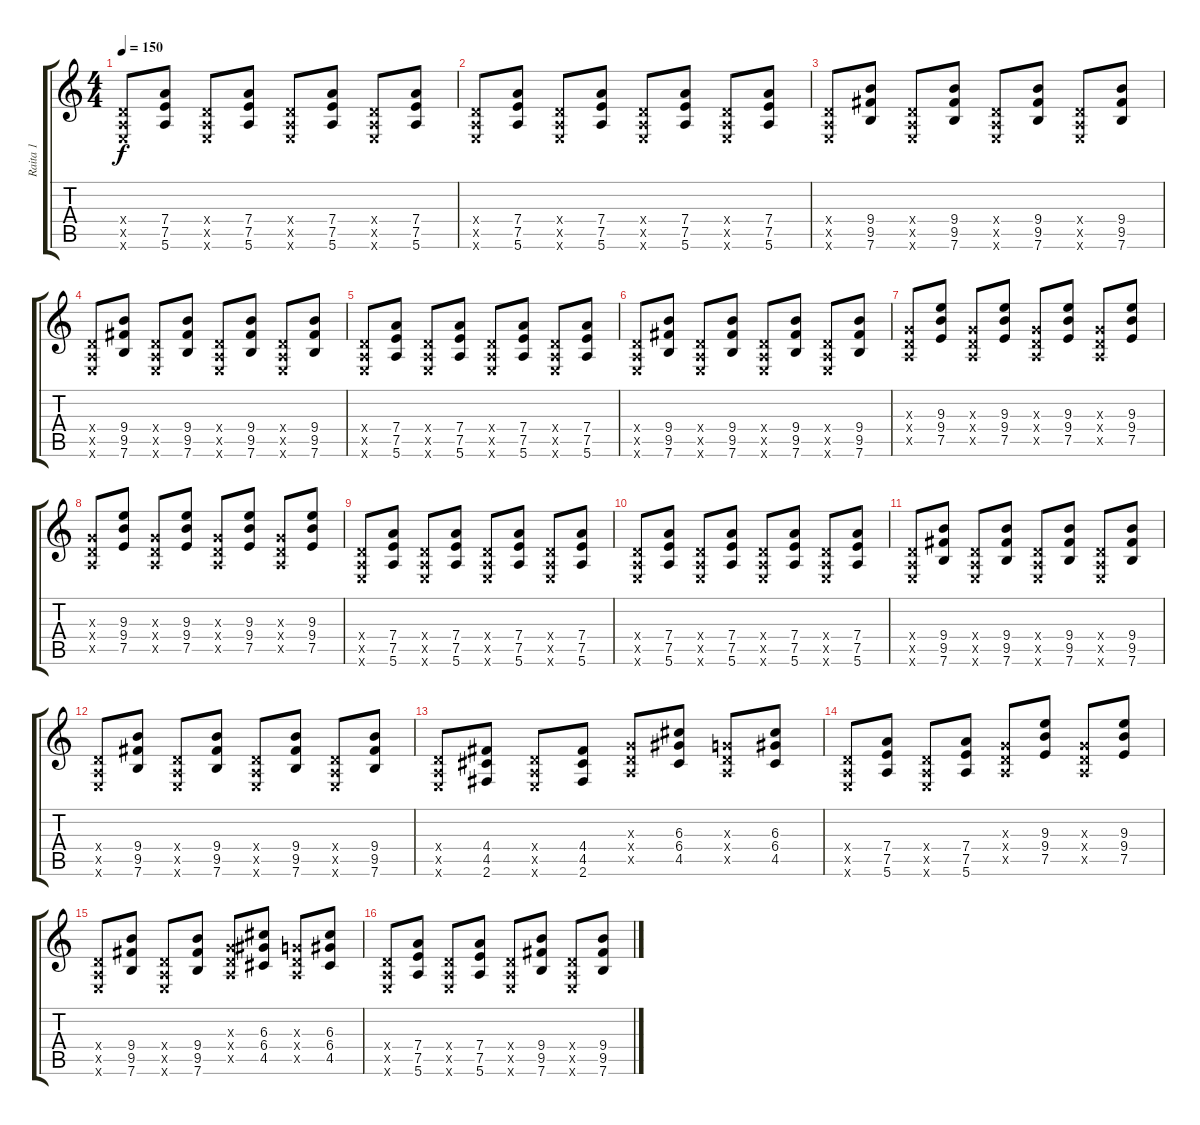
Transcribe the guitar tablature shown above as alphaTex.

\track ("Raita 1" "Raita 1") {instrument overdrivenguitar}
\staff {score tabs}
\tuning (E4 B3 G3 D3 A2 E2) {hide}
\ts (4 4)
\tempo 150
\clef g2
\ks c
(0.4{x} 0.5{x} 0.6{x}).8{dy f} (7.4 7.5 5.6).8 (0.4{x} 0.5{x} 0.6{x}).8 (7.4 7.5 5.6).8 (0.4{x} 0.5{x} 0.6{x}).8 (7.4 7.5 5.6).8 (0.4{x} 0.5{x} 0.6{x}).8 (7.4 7.5 5.6).8 |
(0.4{x} 0.5{x} 0.6{x}).8 (7.4 7.5 5.6).8 (0.4{x} 0.5{x} 0.6{x}).8 (7.4 7.5 5.6).8 (0.4{x} 0.5{x} 0.6{x}).8 (7.4 7.5 5.6).8 (0.4{x} 0.5{x} 0.6{x}).8 (7.4 7.5 5.6).8 |
(0.4{x} 0.5{x} 0.6{x}).8 (9.4 9.5 7.6).8 (0.4{x} 0.5{x} 0.6{x}).8 (9.4 9.5 7.6).8 (0.4{x} 0.5{x} 0.6{x}).8 (9.4 9.5 7.6).8 (0.4{x} 0.5{x} 0.6{x}).8 (9.4 9.5 7.6).8 |
(0.4{x} 0.5{x} 0.6{x}).8 (9.4 9.5 7.6).8 (0.4{x} 0.5{x} 0.6{x}).8 (9.4 9.5 7.6).8 (0.4{x} 0.5{x} 0.6{x}).8 (9.4 9.5 7.6).8 (0.4{x} 0.5{x} 0.6{x}).8 (9.4 9.5 7.6).8 |
(0.4{x} 0.5{x} 0.6{x}).8 (7.4 7.5 5.6).8 (0.4{x} 0.5{x} 0.6{x}).8 (7.4 7.5 5.6).8 (0.4{x} 0.5{x} 0.6{x}).8 (7.4 7.5 5.6).8 (0.4{x} 0.5{x} 0.6{x}).8 (7.4 7.5 5.6).8 |
(0.4{x} 0.5{x} 0.6{x}).8 (9.4 9.5 7.6).8 (0.4{x} 0.5{x} 0.6{x}).8 (9.4 9.5 7.6).8 (0.4{x} 0.5{x} 0.6{x}).8 (9.4 9.5 7.6).8 (0.4{x} 0.5{x} 0.6{x}).8 (9.4 9.5 7.6).8 |
(0.3{x} 0.4{x} 0.5{x}).8 (9.3 9.4 7.5).8 (0.3{x} 0.4{x} 0.5{x}).8 (9.3 9.4 7.5).8 (0.3{x} 0.4{x} 0.5{x}).8 (9.3 9.4 7.5).8 (0.3{x} 0.4{x} 0.5{x}).8 (9.3 9.4 7.5).8 |
(0.3{x} 0.4{x} 0.5{x}).8 (9.3 9.4 7.5).8 (0.3{x} 0.4{x} 0.5{x}).8 (9.3 9.4 7.5).8 (0.3{x} 0.4{x} 0.5{x}).8 (9.3 9.4 7.5).8 (0.3{x} 0.4{x} 0.5{x}).8 (9.3 9.4 7.5).8 |
(0.4{x} 0.5{x} 0.6{x}).8 (7.4 7.5 5.6).8 (0.4{x} 0.5{x} 0.6{x}).8 (7.4 7.5 5.6).8 (0.4{x} 0.5{x} 0.6{x}).8 (7.4 7.5 5.6).8 (0.4{x} 0.5{x} 0.6{x}).8 (7.4 7.5 5.6).8 |
(0.4{x} 0.5{x} 0.6{x}).8 (7.4 7.5 5.6).8 (0.4{x} 0.5{x} 0.6{x}).8 (7.4 7.5 5.6).8 (0.4{x} 0.5{x} 0.6{x}).8 (7.4 7.5 5.6).8 (0.4{x} 0.5{x} 0.6{x}).8 (7.4 7.5 5.6).8 |
(0.4{x} 0.5{x} 0.6{x}).8 (9.4 9.5 7.6).8 (0.4{x} 0.5{x} 0.6{x}).8 (9.4 9.5 7.6).8 (0.4{x} 0.5{x} 0.6{x}).8 (9.4 9.5 7.6).8 (0.4{x} 0.5{x} 0.6{x}).8 (9.4 9.5 7.6).8 |
(0.4{x} 0.5{x} 0.6{x}).8 (9.4 9.5 7.6).8 (0.4{x} 0.5{x} 0.6{x}).8 (9.4 9.5 7.6).8 (0.4{x} 0.5{x} 0.6{x}).8 (9.4 9.5 7.6).8 (0.4{x} 0.5{x} 0.6{x}).8 (9.4 9.5 7.6).8 |
(0.4{x} 0.5{x} 0.6{x}).8 (4.4 4.5 2.6).8 (0.4{x} 0.5{x} 0.6{x}).8 (4.4 4.5 2.6).8 (0.3{x} 0.4{x} 0.5{x}).8 (6.3 6.4 4.5).8 (0.3{x} 0.4{x} 0.5{x}).8 (6.3 6.4 4.5).8 |
(0.4{x} 0.5{x} 0.6{x}).8 (7.4 7.5 5.6).8 (0.4{x} 0.5{x} 0.6{x}).8 (7.4 7.5 5.6).8 (0.3{x} 0.4{x} 0.5{x}).8 (9.3 9.4 7.5).8 (0.3{x} 0.4{x} 0.5{x}).8 (9.3 9.4 7.5).8 |
(0.4{x} 0.5{x} 0.6{x}).8 (9.4 9.5 7.6).8 (0.4{x} 0.5{x} 0.6{x}).8 (9.4 9.5 7.6).8 (0.3{x} 0.4{x} 0.5{x}).8 (6.3 6.4 4.5).8 (0.3{x} 0.4{x} 0.5{x}).8 (6.3 6.4 4.5).8 |
(0.4{x} 0.5{x} 0.6{x}).8 (7.4 7.5 5.6).8 (0.4{x} 0.5{x} 0.6{x}).8 (7.4 7.5 5.6).8 (0.4{x} 0.5{x} 0.6{x}).8 (9.4 9.5 7.6).8 (0.4{x} 0.5{x} 0.6{x}).8 (9.4 9.5 7.6).8
